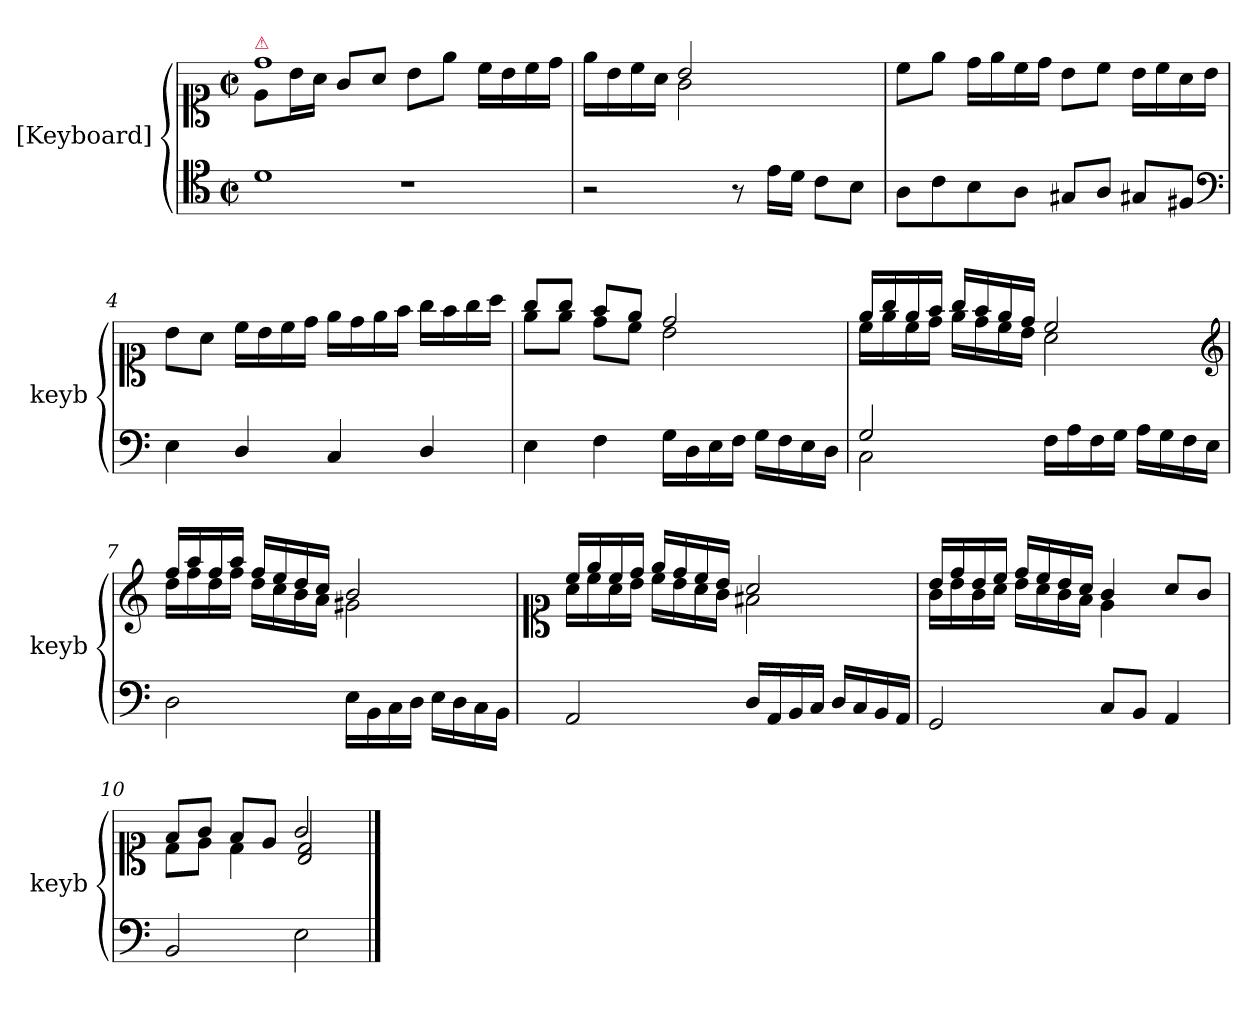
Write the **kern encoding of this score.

**kern	**kern
*part1	*part1
*staff2	*staff1
*I"[Keyboard]	*
*I'keyb	*
*clefC4	*clefC1
*k[]	*k[]
*M2/2	*M2/2
*met(c|)	*met(c|)
=1	=1
*^	*^
!	!	!LO:TX:a:color=crimson:t=⚠	!
1rc	1d	8e/L	1dd
.	.	16b\L	.
.	.	16a\JJ	.
.	.	8g/L	.
.	.	8a/J	.
.	.	8b\L	.
.	.	8ee\J	.
.	.	16cc\LL	.
.	.	16b\	.
.	.	16cc\	.
.	.	16dd\JJ	.
*v	*v	*	*
=2	=2	=2
2r	16ee\LL	4ryy
.	16b\	.
.	16cc\	.
.	16a\JJ	.
!	!LO:N:vis=2	!LO:N:vis=2
.	2.b/	2.g\
8r	.	.
16e\LL	.	.
16d\JJ	.	.
8c\L	.	.
8B\J	.	.
*	*v	*v
=3	=3
8A\L	8cc\L
8c\	8ee\J
8B\	16dd\LL
.	16ee\
8A\J	16cc\
.	16dd\JJ
8G#X/L	8b\L
8A/J	8cc\J
8G#X/L	16b\LL
.	16cc\
8F#X/J	16a\
.	16b\JJ
*clefF4	*
=4	=4
4E\	8b\L
.	8a\J
4D/	16cc\LL
.	16b\
.	16cc\
.	16dd\JJ
4C/	16ee\LL
.	16dd\
.	16ee\
.	16ff\JJ
4D/	16gg\LL
.	16ff\
.	16gg\
.	16aa\JJ
=5	=5
*	*^
4E\	8gg/L	8ee\L
.	8gg/J	8ee\J
4F\	8ff/L	8dd\L
.	8ee/J	8cc\J
16G\LL	2dd/	2b\
16D\	.	.
16E\	.	.
16F\JJ	.	.
16G\LL	.	.
16F\	.	.
16E\	.	.
16D\JJ	.	.
=6	=6	=6
*^	*	*
2G/	2C\	16ee/LL	16cc\LL
.	.	16gg/	16ee\
.	.	16ee/	16cc\
.	.	16ff/JJ	16dd\JJ
.	.	16gg/LL	16ee\LL
.	.	16ff/	16dd\
.	.	16ee/	16cc\
.	.	16dd/JJ	16b\JJ
16F\LL	2ryy	2cc/	2a\
16A\	.	.	.
16F\	.	.	.
16G\JJ	.	.	.
16A\LL	.	.	.
16G\	.	.	.
16F\	.	.	.
16E\JJ	.	.	.
*v	*v	*	*
*	*clefG2	*
=7	=7	=7
2D\	16ff/LL	16dd\LL
.	16aa/	16ff\
.	16ff/	16dd\
.	16aa/JJ	16ff\JJ
.	16ff/LL	16dd\LL
.	16ee/	16cc\
.	16dd/	16b\
.	16cc/JJ	16a\JJ
16E\LL	2b/	2g#X\
16BB\	.	.
16C\	.	.
16D\JJ	.	.
16E\LL	.	.
16D\	.	.
16C\	.	.
16BB\JJ	.	.
=8	=8	=8
*	*clefC1	*
2AA/	16cc/LL	16a\LL
.	16ee/	16cc\
.	16cc/	16a\
.	16dd/JJ	16b\JJ
.	16ee/LL	16cc\LL
.	16dd/	16b\
.	16cc/	16a\
.	16b/JJ	16g\JJ
16D/LL	2a/	2f#X\
16AA/	.	.
16BB/	.	.
16C/JJ	.	.
16D/LL	.	.
16C/	.	.
16BB/	.	.
16AA/JJ	.	.
=9	=9	=9
2GG/	16b/LL	16g\LL
.	16dd/	16b\
.	16b/	16g\
.	16cc/JJ	16a\JJ
.	16dd/LL	16b\LL
.	16cc/	16a\
.	16b/	16g\
.	16a/JJ	16f\JJ
8C/L	4g/	4e\
8BB/J	.	.
4AA/	8a/L	4ryy
.	8g/J	.
=10	=10	=10
2BB/	8f/L	8d\L
.	8g/J	8e\J
.	8f/L	4d\
.	8e/J	.
2E\	2g/	2B/ 2d/
*	*v	*v
==	==
*-	*-
